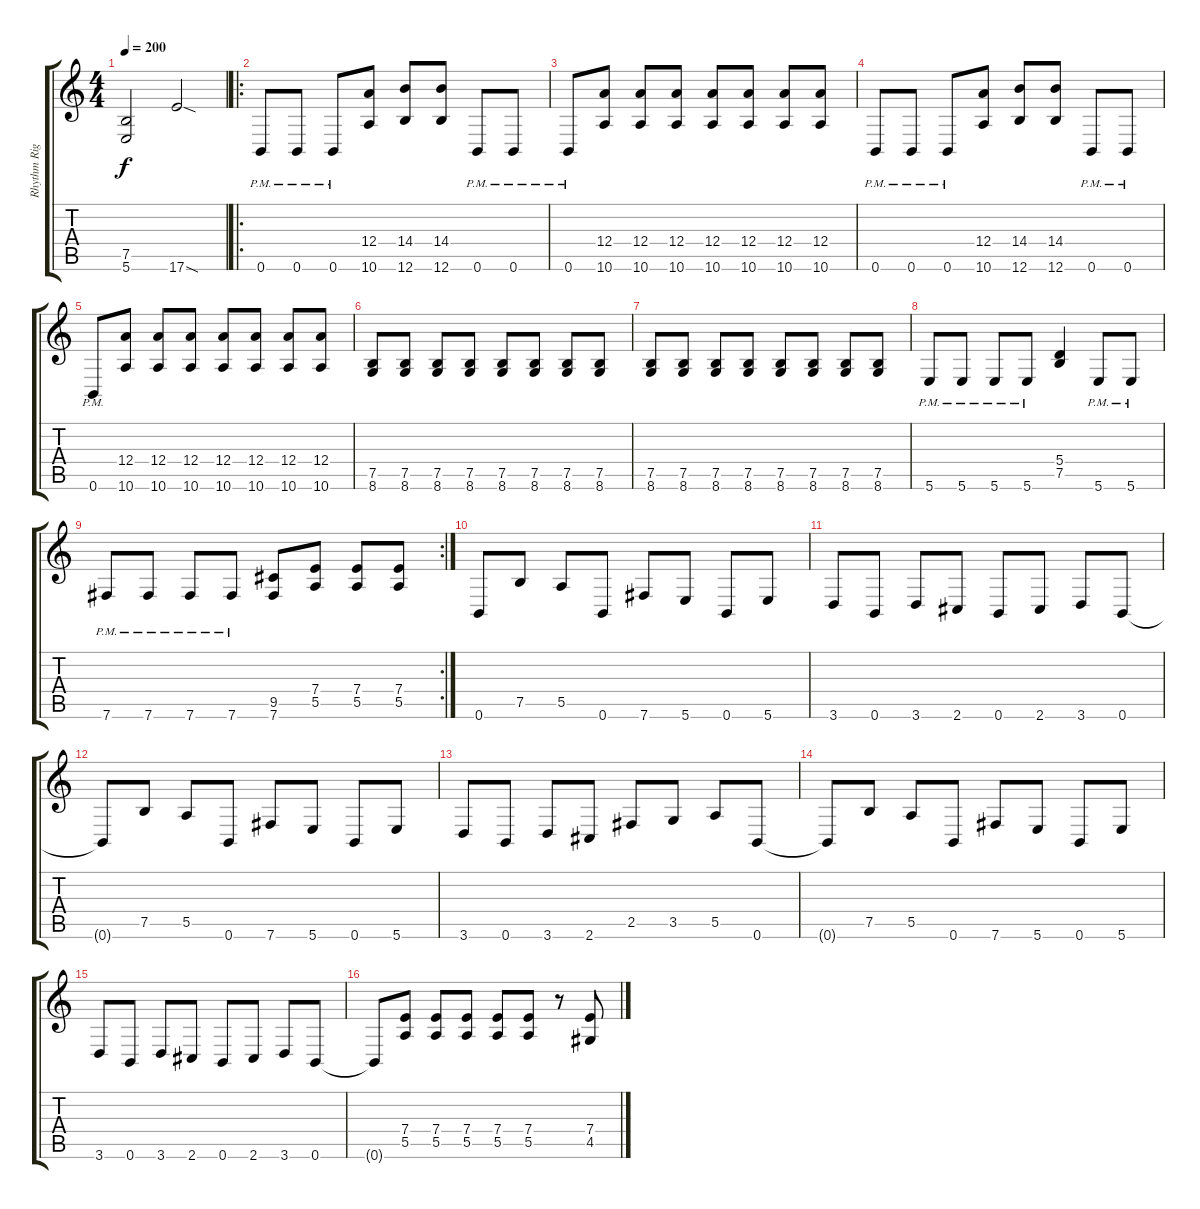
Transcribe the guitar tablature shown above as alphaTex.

\track ("Rhythm Right" "Rhythm Rig") {instrument overdrivenguitar}
\staff {score tabs}
\tuning (B3 Gb3 D3 A2 E2 B1) {hide}
\ts (4 4)
\tempo 200
\clef g2
\ks c
(7.5{t} 5.6{t}).2{dy f} 17.6{sod}.2 |
\ro
0.6{pm}.8 0.6{pm}.8 0.6{pm}.8 (12.4 10.6).8 (14.4 12.6).8 (14.4 12.6).8 0.6{pm}.8 0.6{pm}.8 |
0.6{pm}.8 (12.4 10.6).8 (12.4 10.6).8 (12.4 10.6).8 (12.4 10.6).8 (12.4 10.6).8 (12.4 10.6).8 (12.4 10.6).8 |
0.6{pm}.8 0.6{pm}.8 0.6{pm}.8 (12.4 10.6).8 (14.4 12.6).8 (14.4 12.6).8 0.6{pm}.8 0.6{pm}.8 |
0.6{pm}.8 (12.4 10.6).8 (12.4 10.6).8 (12.4 10.6).8 (12.4 10.6).8 (12.4 10.6).8 (12.4 10.6).8 (12.4 10.6).8 |
(7.5 8.6).8 (7.5 8.6).8 (7.5 8.6).8 (7.5 8.6).8 (7.5 8.6).8 (7.5 8.6).8 (7.5 8.6).8 (7.5 8.6).8 |
(7.5 8.6).8 (7.5 8.6).8 (7.5 8.6).8 (7.5 8.6).8 (7.5 8.6).8 (7.5 8.6).8 (7.5 8.6).8 (7.5 8.6).8 |
5.6{pm}.8 5.6{pm}.8 5.6{pm}.8 5.6{pm}.8 (5.4 7.5).4 5.6{pm}.8 5.6{pm}.8 |
\rc 2
7.6{pm}.8 7.6{pm}.8 7.6{pm}.8 7.6{pm}.8 (9.5 7.6).8 (7.4 5.5).8 (7.4 5.5).8 (7.4 5.5).8 |
0.6.8 7.5.8 5.5.8 0.6.8 7.6.8 5.6.8 0.6.8 5.6.8 |
3.6.8 0.6.8 3.6.8 2.6.8 0.6.8 2.6.8 3.6.8 0.6.8 |
0.6{t}.8 7.5.8 5.5.8 0.6.8 7.6.8 5.6.8 0.6.8 5.6.8 |
3.6.8 0.6.8 3.6.8 2.6.8 2.5.8 3.5.8 5.5.8 0.6.8 |
0.6{t}.8 7.5.8 5.5.8 0.6.8 7.6.8 5.6.8 0.6.8 5.6.8 |
3.6.8 0.6.8 3.6.8 2.6.8 0.6.8 2.6.8 3.6.8 0.6.8 |
0.6{t}.8 (7.4 5.5).8 (7.4 5.5).8 (7.4 5.5).8 (7.4 5.5).8 (7.4 5.5).8 r.8 (7.4 4.5).8
